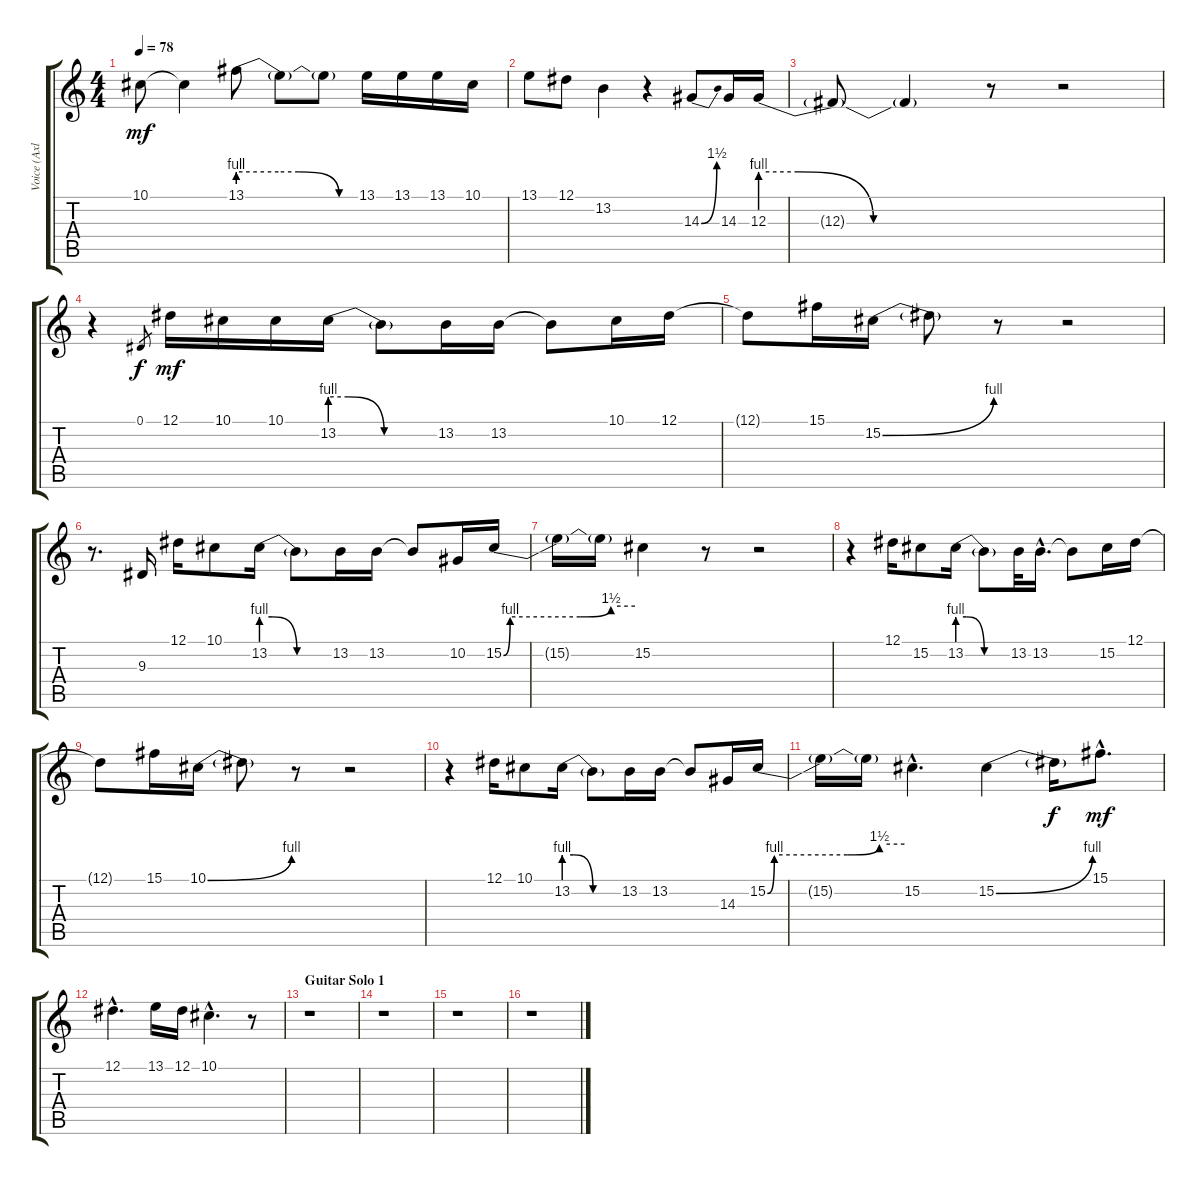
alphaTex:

\track ("Voice (Axl)" "Voice (Axl") {instrument lead2sawtooth}
\staff {score tabs}
\tuning (Eb4 Bb3 Gb3 Db3 Ab2 Eb2) {hide}
\ts (4 4)
\tempo 78
\clef g2
\ks c
10.1{t}.8{dy mf} 10.1{t}.4 13.1{be (custom 0 4 20 4 30 4 50 0 60 0)}.8 13.1{t}.8 13.1{t}.8 13.1.16 13.1.16 13.1.16 10.1.16 |
13.1.8 12.1.8 13.2.4 r.4 14.3{be (bend 0 0 60 6)}.8 14.3.16 12.3{be (custom 0 4 10 4 30 0 40 0 60 0)}.16 |
12.3{t}.8 12.3{t}.4 r.8 r.2 |
r.4 0.1.8{gr dy f} 12.1.16{dy mf} 10.1.16 10.1.16 13.2{be (custom 0 4 10 4 30 0 40 0 60 0)}.16 13.2{t}.8 13.2.16 13.2.16 13.2{t}.8 10.1.16 12.1.16 |
12.1{t}.8 15.1.16 15.2{be (bend 0 0 60 4)}.16 15.2{t}.8 r.8 r.2 |
r.8{d} 9.3.16 12.1.16 10.1.8 13.2{be (custom 0 4 9 4 30 0 40 0 60 0)}.16 13.2{t}.8 13.2.16 13.2.16 13.2{t}.8 10.2.16 15.2{be (custom 0 0 3 4 35 4 49 6 60 6)}.16 |
15.2{t}.16 15.2{t}.16 15.2.4 r.8 r.2 |
r.4 12.1.16 15.2.8 13.2{be (custom 0 4 10 4 30 0 40 0 60 0)}.16 13.2{t}.8 13.2.32 13.2{hac}.16{d} 13.2{t}.8 15.2.16 12.1.16 |
12.1{t}.8 15.1.16 10.1{be (bend 0 0 60 4)}.16 10.1{t}.8 r.8 r.2 |
r.4 12.1.16 10.1.8 13.2{be (custom 0 4 10 4 30 0 40 0 60 0)}.16 13.2{t}.8 13.2.16 13.2.16 13.2{t}.8 14.3.16 15.2{be (custom 0 0 3 4 35 4 49 6 60 6)}.16 |
15.2{t}.16 15.2{t}.16 15.2{hac}.4{d} 15.2{be (bend 0 0 60 4)}.4 15.2{t}.16{dy f} 15.1{hac}.8{d dy mf} |
12.1{hac}.4{d} 13.1.16 12.1.16 10.1{hac}.4{d} r.8 |
\section ("" "Guitar Solo 1")
r.1 |
r.1 |
r.1 |
r.1
